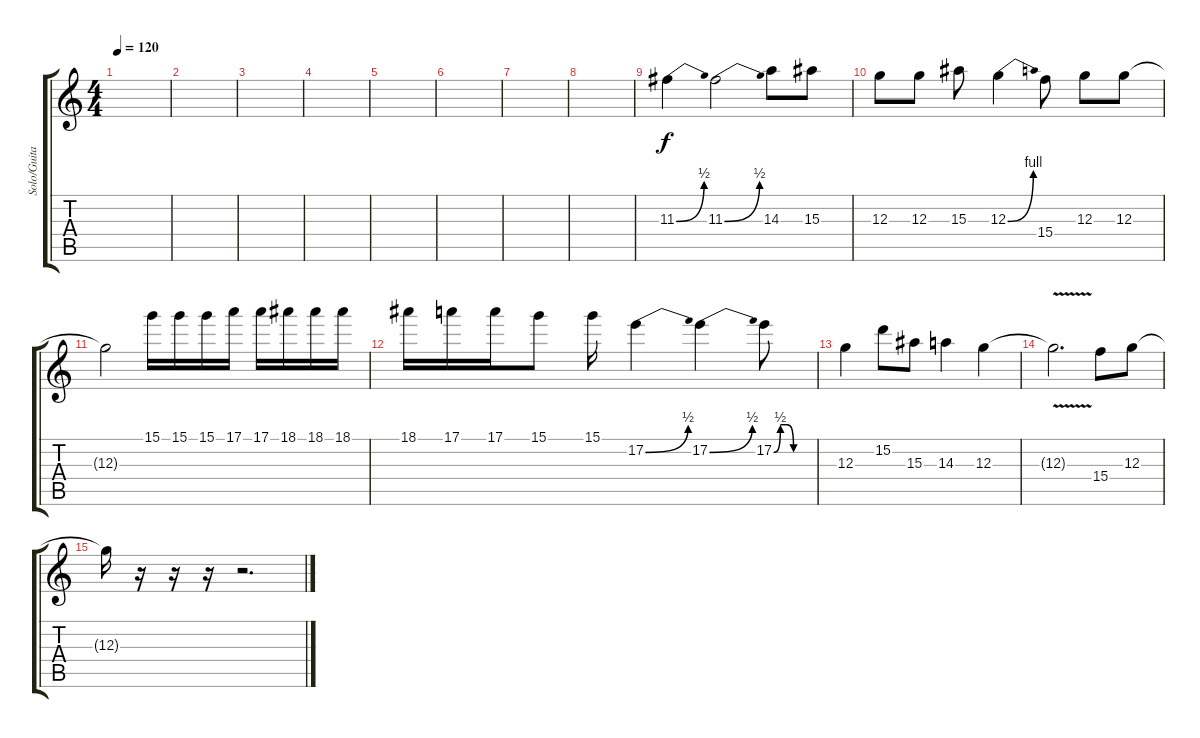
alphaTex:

\track ("Solo/Guitarra " "Solo/Guita") {instrument distortionguitar}
\staff {score tabs}
\tuning (E4 B3 G3 D3 A2 E2) {hide}
\ts (4 4)
\tempo 120
\clef g2
\ks c
|
|
|
|
|
|
|
|
11.3{be (bend 0 0 60 2)}.4 11.3{be (bend 0 0 60 2)}.2 14.3.8 15.3.8 |
12.3.8 12.3.8 15.3.8 12.3{be (bend 0 0 60 4)}.4 15.4.8 12.3.8 12.3.8 |
12.3{t}.2 15.1.16 15.1.16 15.1.16 17.1.16 17.1.16 18.1.16 18.1.16 18.1.16 |
18.1.16 17.1.16 17.1.16 15.1.8 15.1.16 17.2{be (bend 0 0 60 2)}.4 17.2{be (bend 0 0 60 2)}.4 17.2{be (custom 0 0 10 2 20 2 30 0 60 0)}.8 |
12.3.4 15.2.8 15.3.8 14.3.4 12.3.4 |
12.3{v t}.2{d} 15.4.8 12.3.8 |
12.3{t}.16 r.16 r.16 r.16 r.2{d}
